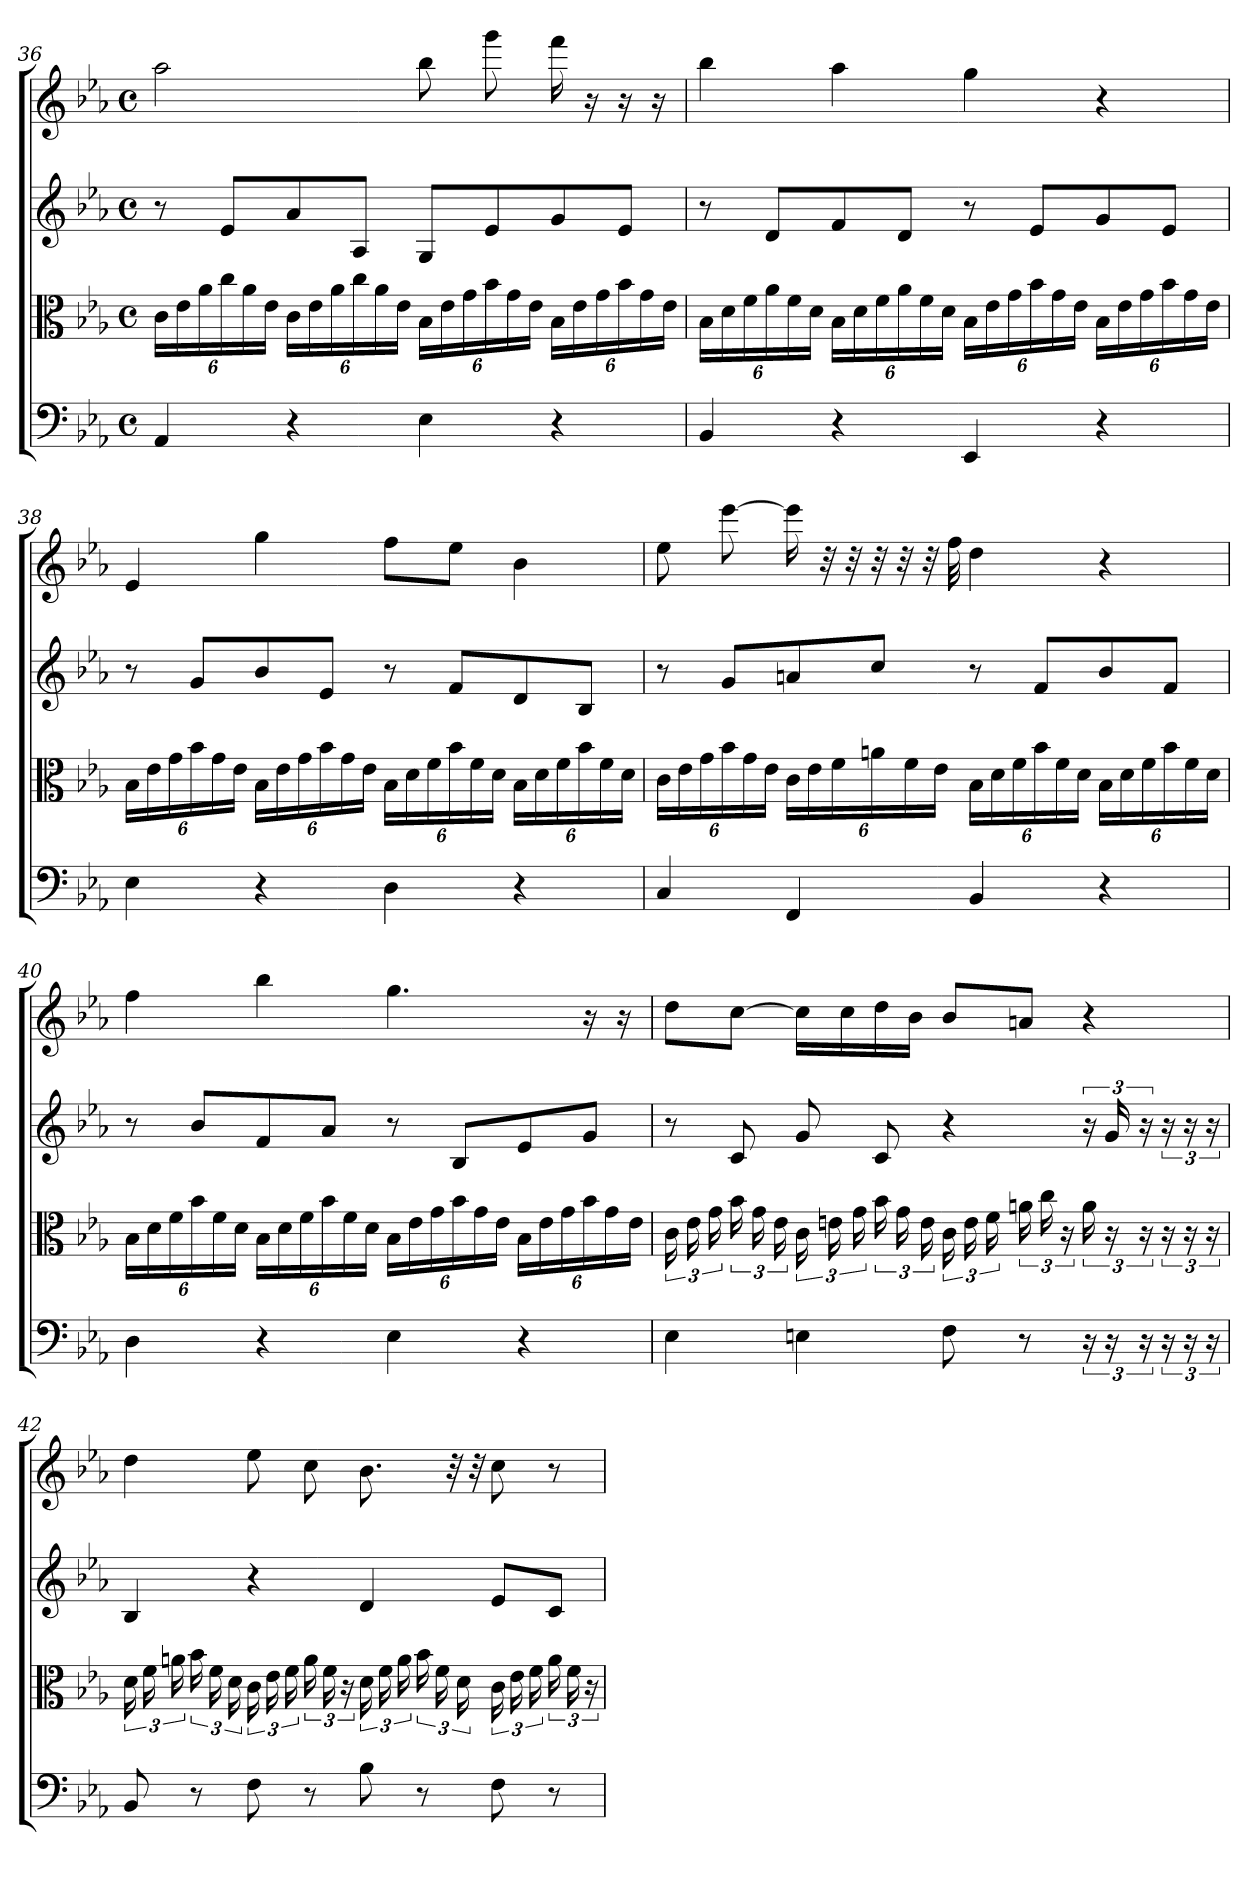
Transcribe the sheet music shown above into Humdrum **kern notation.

**kern	**kern	**kern	**kern
*part4	*part3	*part2	*part1
*staff4	*staff3	*staff2	*staff1
*clefF4	*clefC3	*clefG2	*clefG2
*k[b-e-a-]	*k[b-e-a-]	*k[b-e-a-]	*k[b-e-a-]
*c:	*c:	*c:	*c:
*M4/4	*M4/4	*M4/4	*M4/4
*met(c)	*met(c)	*met(c)	*met(c)
=36	=36	=36	=36
4AA-/	24c\LL	8r	2aa-\
.	24e-\	.	.
.	24a-\	.	.
.	24cc\	8e-/L	.
.	24a-\	.	.
.	24e-\JJ	.	.
4r	24c\LL	8a-/	.
.	24e-\	.	.
.	24a-\	.	.
.	24cc\	8A-/J	.
.	24a-\	.	.
.	24e-\JJ	.	.
4E-\	24B-\LL	8G/L	8bb-\
.	24e-\	.	.
.	24g\	.	.
.	24b-\	8e-/	8ggg\
.	24g\	.	.
.	24e-\JJ	.	.
4r	24B-\LL	8g/	16fff\
.	24e-\	.	.
.	.	.	16r
.	24g\	.	.
.	24b-\	8e-/J	16r
.	24g\	.	.
.	.	.	16r
.	24e-\JJ	.	.
=37	=37	=37	=37
4BB-/	24B-\LL	8r	4bb-\
.	24d\	.	.
.	24f\	.	.
.	24a-\	8d/L	.
.	24f\	.	.
.	24d\JJ	.	.
4r	24B-\LL	8f/	4aa-\
.	24d\	.	.
.	24f\	.	.
.	24a-\	8d/J	.
.	24f\	.	.
.	24d\JJ	.	.
4EE-/	24B-\LL	8r	4gg\
.	24e-\	.	.
.	24g\	.	.
.	24b-\	8e-/L	.
.	24g\	.	.
.	24e-\JJ	.	.
4r	24B-\LL	8g/	4r
.	24e-\	.	.
.	24g\	.	.
.	24b-\	8e-/J	.
.	24g\	.	.
.	24e-\JJ	.	.
=38	=38	=38	=38
4E-\	24B-\LL	8r	4e-/
.	24e-\	.	.
.	24g\	.	.
.	24b-\	8g/L	.
.	24g\	.	.
.	24e-\JJ	.	.
4r	24B-\LL	8b-/	4gg\
.	24e-\	.	.
.	24g\	.	.
.	24b-\	8e-/J	.
.	24g\	.	.
.	24e-\JJ	.	.
4D\	24B-\LL	8r	8ff\L
.	24d\	.	.
.	24f\	.	.
.	24b-\	8f/L	8ee-\J
.	24f\	.	.
.	24d\JJ	.	.
4r	24B-\LL	8d/	4b-\
.	24d\	.	.
.	24f\	.	.
.	24b-\	8B-/J	.
.	24f\	.	.
.	24d\JJ	.	.
=39	=39	=39	=39
4C/	24c\LL	8r	8ee-\
.	24e-\	.	.
.	24g\	.	.
.	24b-\	8g/L	[8eee-\
.	24g\	.	.
.	24e-\JJ	.	.
4FF/	24c\LL	8an/	16eee-\]
.	24e-\	.	.
.	.	.	32r
.	24f\	.	.
.	.	.	32r
.	24an\	8cc/J	32r
.	.	.	32r
.	24f\	.	.
.	.	.	32r
.	24e-\JJ	.	.
.	.	.	32ff\
4BB-/	24B-\LL	8r	4dd\
.	24d\	.	.
.	24f\	.	.
.	24b-\	8f/L	.
.	24f\	.	.
.	24d\JJ	.	.
4r	24B-\LL	8b-/	4r
.	24d\	.	.
.	24f\	.	.
.	24b-\	8f/J	.
.	24f\	.	.
.	24d\JJ	.	.
=40	=40	=40	=40
4D\	24B-\LL	8r	4ff\
.	24d\	.	.
.	24f\	.	.
.	24b-\	8b-/L	.
.	24f\	.	.
.	24d\JJ	.	.
4r	24B-\LL	8f/	4bb-\
.	24d\	.	.
.	24f\	.	.
.	24b-\	8a-/J	.
.	24f\	.	.
.	24d\JJ	.	.
4E-\	24B-\LL	8r	4.gg\
.	24e-\	.	.
.	24g\	.	.
.	24b-\	8B-/L	.
.	24g\	.	.
.	24e-\JJ	.	.
4r	24B-\LL	8e-/	.
.	24e-\	.	.
.	24g\	.	.
.	24b-\	8g/J	16r
.	24g\	.	.
.	.	.	16r
.	24e-\JJ	.	.
=41	=41	=41	=41
4E-\	24c\	8r	8dd\L
.	24e-\	.	.
.	24g\	.	.
.	24b-\	8c/	[8cc\J
.	24g\	.	.
.	24e-\	.	.
4En\	24c\	8g/	16cc\LL]
.	24en\	.	.
.	.	.	16cc\
.	24g\	.	.
.	24b-\	8c/	16dd\
.	24g\	.	.
.	.	.	16b-\JJ
.	24e\	.	.
8F\	24c\	4r	8b-/L
.	24e\	.	.
.	24f\	.	.
8r	24an\	.	8an/J
.	24cc\	.	.
.	24r	.	.
24r	24a\	24r	4r
24r	24r	24g/	.
24r	24r	24r	.
24r	24r	24r	.
24r	24r	24r	.
24r	24r	24r	.
=42	=42	=42	=42
8BB-/	24d\	4B-/	4dd\
.	24f\	.	.
.	24an\	.	.
8r	24b-\	.	.
.	24f\	.	.
.	24d\	.	.
8F\	24c\	4r	8ee-\
.	24e-\	.	.
.	24f\	.	.
8r	24a\	.	8cc\
.	24f\	.	.
.	24r	.	.
8B-\	24d\	4d/	8.b-\
.	24f\	.	.
.	24a\	.	.
8r	24b-\	.	.
.	24f\	.	.
.	.	.	32r
.	24d\	.	.
.	.	.	32r
8F\	24c\	8e-/L	8cc\
.	24e-\	.	.
.	24f\	.	.
8r	24a\	8c/J	8r
.	24f\	.	.
.	24r	.	.
=	=	=	=
*-	*-	*-	*-
